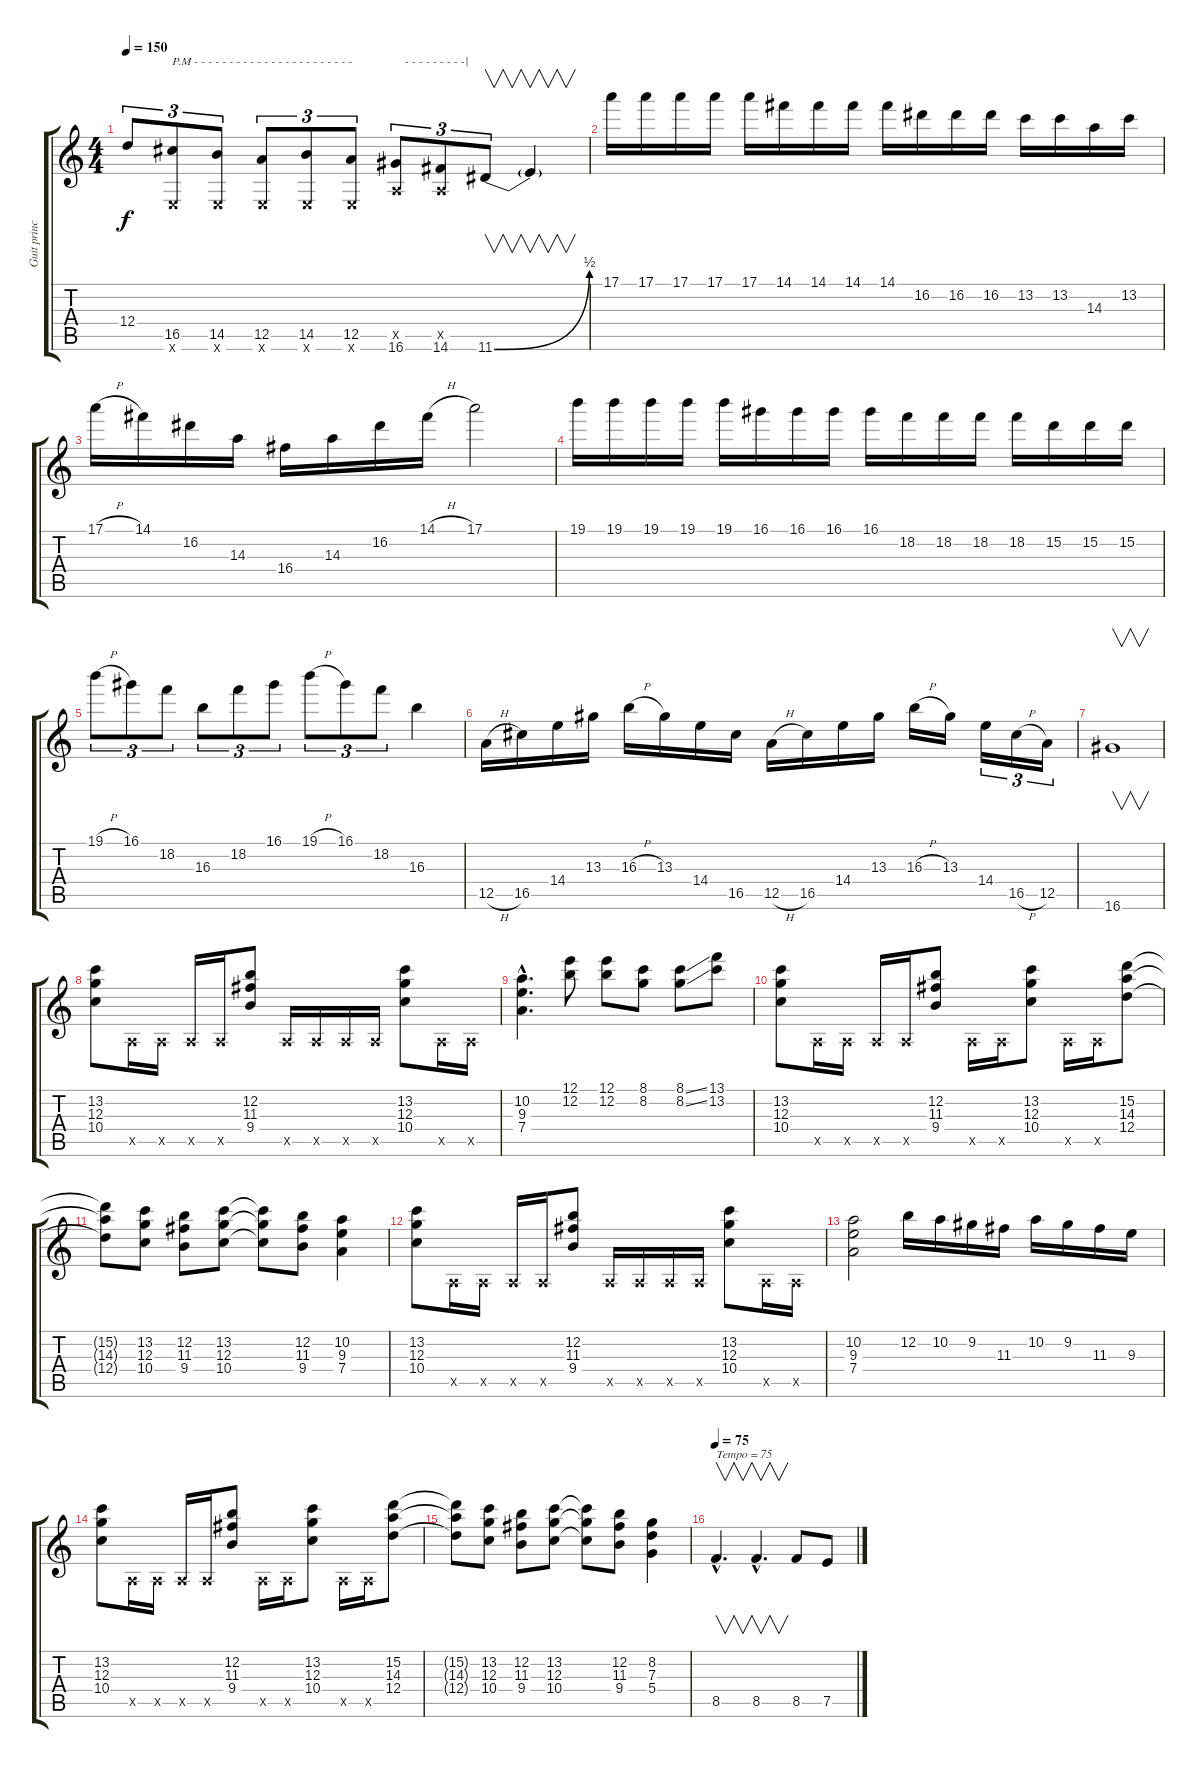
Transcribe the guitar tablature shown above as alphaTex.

\track ("Guit principale" "Guit princ") {instrument overdrivenguitar}
\staff {score tabs}
\tuning (E4 B3 G3 D3 A2 E2) {hide}
\ts (4 4)
\tempo 150
\clef g2
\ks c
12.4.8{tu (3 2) dy f} (16.5 0.6{x}).8{tu (3 2) txt "P.M - - - - - - - - - - - - - - - - - - - - - - - "} (14.5 0.6{x}).8{tu (3 2)} (12.5 0.6{x}).8{tu (3 2)} (14.5 0.6{x}).8{tu (3 2)} (12.5 0.6{x}).8{tu (3 2)} (0.5{x} 16.6).8{tu (3 2) txt "   - - - - - - - - -|"} (0.5{x} 14.6).8{tu (3 2)} 11.6{be (bend 0 0 60 2)}.8{v tu (3 2)} 11.6{t}.4{v} |
17.1.16 17.1.16 17.1.16 17.1.16 17.1.16 14.1.16 14.1.16 14.1.16 14.1.16 16.2.16 16.2.16 16.2.16 13.2.16 13.2.16 14.3.16 13.2.16 |
17.1{h}.16 14.1.16 16.2.16 14.3.16 16.4.16 14.3.16 16.2.16 14.1{h}.16 17.1.2 |
19.1.16 19.1.16 19.1.16 19.1.16 19.1.16 16.1.16 16.1.16 16.1.16 16.1.16 18.2.16 18.2.16 18.2.16 18.2.16 15.2.16 15.2.16 15.2.16 |
19.1{h}.8{tu (3 2)} 16.1.8{tu (3 2)} 18.2.8{tu (3 2)} 16.3.8{tu (3 2)} 18.2.8{tu (3 2)} 16.1.8{tu (3 2)} 19.1{h}.8{tu (3 2)} 16.1.8{tu (3 2)} 18.2.8{tu (3 2)} 16.3.4 |
12.5{h}.16 16.5.16 14.4.16 13.3.16 16.3{h}.16 13.3.16 14.4.16 16.5.16 12.5{h}.16 16.5.16 14.4.16 13.3.16 16.3{h}.16 13.3.16 14.4.16{tu (3 2)} 16.5{h}.16{tu (3 2)} 12.5.16{tu (3 2)} |
16.6.1{v} |
(13.2 12.3 10.4).8 0.5{x}.16 0.5{x}.16 0.5{x}.16 0.5{x}.16 (12.2 11.3 9.4).8 0.5{x}.16 0.5{x}.16 0.5{x}.16 0.5{x}.16 (13.2 12.3 10.4).8 0.5{x}.16 0.5{x}.16 |
(10.2{hac} 9.3{hac} 7.4{hac}).4{d} (12.1 12.2).8 (12.1 12.2).8 (8.1 8.2).8 (8.1{ss} 8.2{ss}).8 (13.1 13.2).8 |
(13.2 12.3 10.4).8 0.5{x}.16 0.5{x}.16 0.5{x}.16 0.5{x}.16 (12.2 11.3 9.4).8 0.5{x}.16 0.5{x}.16 (13.2 12.3 10.4).8 0.5{x}.16 0.5{x}.16 (15.2 14.3 12.4).8 |
(15.2{t} 14.3{t} 12.4{t}).8 (13.2 12.3 10.4).8 (12.2 11.3 9.4).8 (13.2 12.3 10.4).8 (13.2{t} 12.3{t} 10.4{t}).8 (12.2 11.3 9.4).8 (10.2 9.3 7.4).4 |
(13.2 12.3 10.4).8 0.5{x}.16 0.5{x}.16 0.5{x}.16 0.5{x}.16 (12.2 11.3 9.4).8 0.5{x}.16 0.5{x}.16 0.5{x}.16 0.5{x}.16 (13.2 12.3 10.4).8 0.5{x}.16 0.5{x}.16 |
(10.2 9.3 7.4).2 12.2.16 10.2.16 9.2.16 11.3.16 10.2.16 9.2.16 11.3.16 9.3.16 |
(13.2 12.3 10.4).8 0.5{x}.16 0.5{x}.16 0.5{x}.16 0.5{x}.16 (12.2 11.3 9.4).8 0.5{x}.16 0.5{x}.16 (13.2 12.3 10.4).8 0.5{x}.16 0.5{x}.16 (15.2 14.3 12.4).8 |
(15.2{t} 14.3{t} 12.4{t}).8 (13.2 12.3 10.4).8 (12.2 11.3 9.4).8 (13.2 12.3 10.4).8 (13.2{t} 12.3{t} 10.4{t}).8 (12.2 11.3 9.4).8 (8.2 7.3 5.4).4 |
\tempo 75
8.5{hac}.4{v d txt "Tempo = 75"} 8.5{hac}.4{v d} 8.5.8 7.5.8
